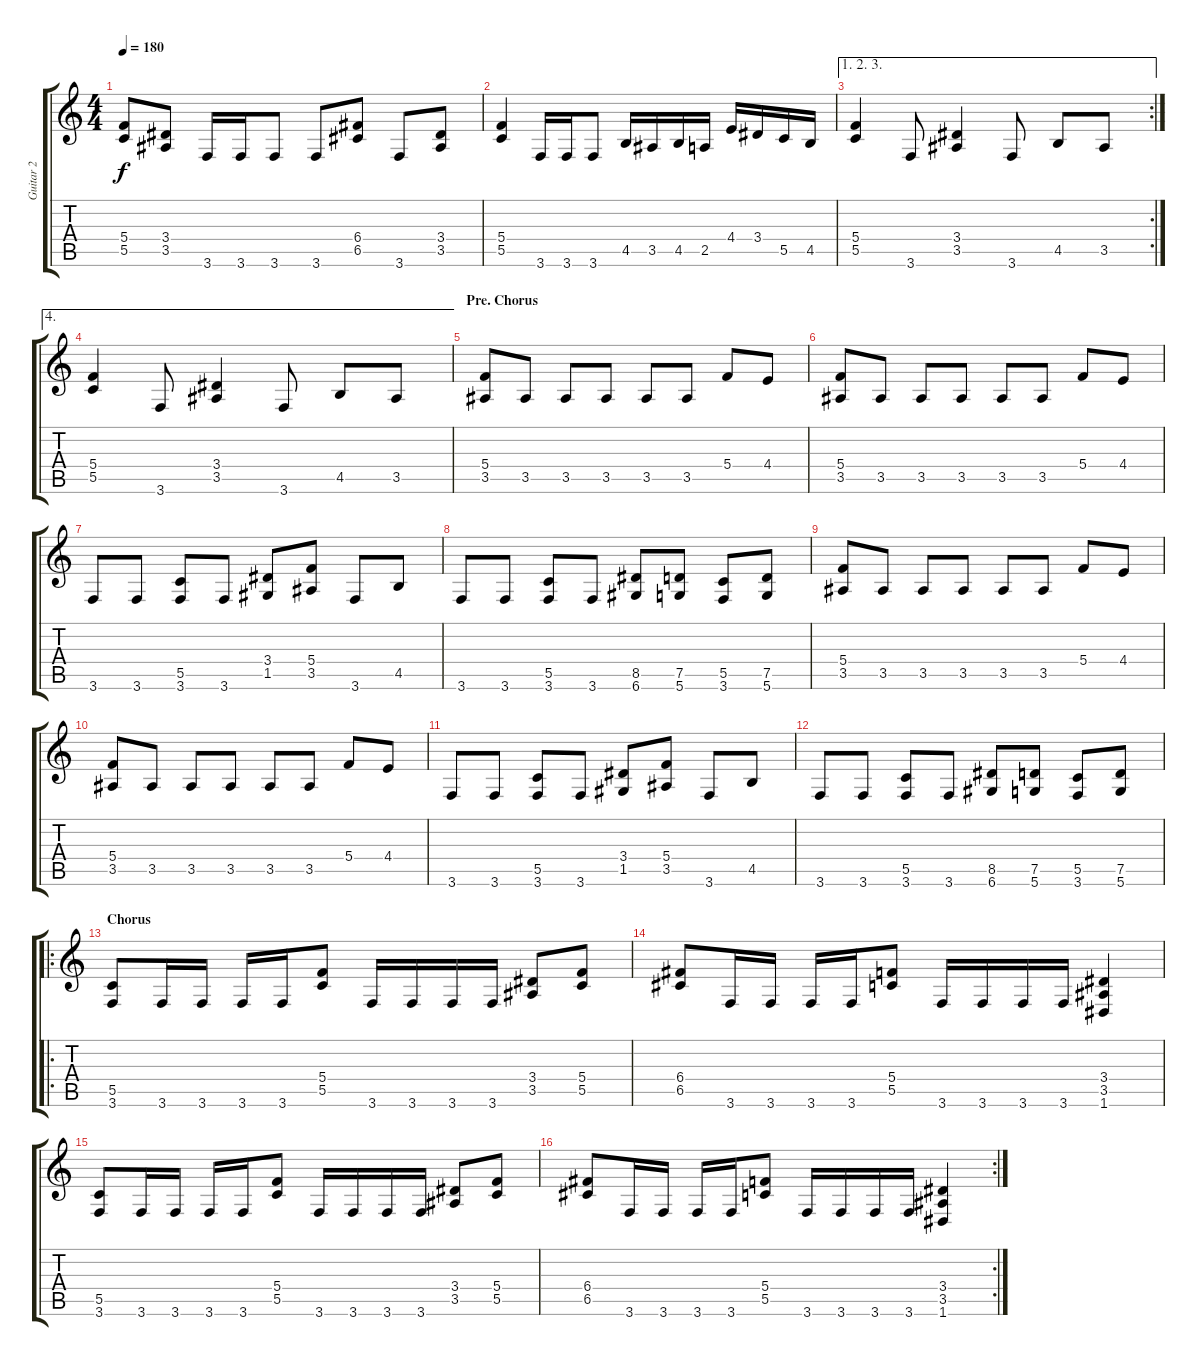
\track ("Guitar 2" "Guitar 2") {instrument overdrivenguitar}
\staff {score tabs}
\tuning (D4 A3 F3 C3 G2 D2) {hide}
\ts (4 4)
\tempo 180
\clef g2
\ks c
(5.4 5.5).8{dy f} (3.4 3.5).8 3.6.16 3.6.16 3.6.8 3.6.8 (6.4 6.5).8 3.6.8 (3.4 3.5).8 |
(5.4 5.5).4 3.6.16 3.6.16 3.6.8 4.5.16 3.5.16 4.5.16 2.5.16 4.4.16 3.4.16 5.5.16 4.5.16 |
\ae (1 2 3)
\rc 2
(5.4 5.5).4 3.6.8 (3.4 3.5).4 3.6.8 4.5.8 3.5.8 |
\ae 4
(5.4 5.5).4 3.6.8 (3.4 3.5).4 3.6.8 4.5.8 3.5.8 |
\section ("" "Pre. Chorus")
(5.4 3.5).8 3.5.8 3.5.8 3.5.8 3.5.8 3.5.8 5.4.8 4.4.8 |
(5.4 3.5).8 3.5.8 3.5.8 3.5.8 3.5.8 3.5.8 5.4.8 4.4.8 |
3.6.8 3.6.8 (5.5 3.6).8 3.6.8 (3.4 1.5).8 (5.4 3.5).8 3.6.8 4.5.8 |
3.6.8 3.6.8 (5.5 3.6).8 3.6.8 (8.5 6.6).8 (7.5 5.6).8 (5.5 3.6).8 (7.5 5.6).8 |
(5.4 3.5).8 3.5.8 3.5.8 3.5.8 3.5.8 3.5.8 5.4.8 4.4.8 |
(5.4 3.5).8 3.5.8 3.5.8 3.5.8 3.5.8 3.5.8 5.4.8 4.4.8 |
3.6.8 3.6.8 (5.5 3.6).8 3.6.8 (3.4 1.5).8 (5.4 3.5).8 3.6.8 4.5.8 |
3.6.8 3.6.8 (5.5 3.6).8 3.6.8 (8.5 6.6).8 (7.5 5.6).8 (5.5 3.6).8 (7.5 5.6).8 |
\ro
\section ("" "Chorus")
(5.5 3.6).8 3.6.16 3.6.16 3.6.16 3.6.16 (5.4 5.5).8 3.6.16 3.6.16 3.6.16 3.6.16 (3.4 3.5).8 (5.4 5.5).8 |
(6.4 6.5).8 3.6.16 3.6.16 3.6.16 3.6.16 (5.4 5.5).8 3.6.16 3.6.16 3.6.16 3.6.16 (3.4 3.5 1.6).4 |
(5.5 3.6).8 3.6.16 3.6.16 3.6.16 3.6.16 (5.4 5.5).8 3.6.16 3.6.16 3.6.16 3.6.16 (3.4 3.5).8 (5.4 5.5).8 |
\rc 2
(6.4 6.5).8 3.6.16 3.6.16 3.6.16 3.6.16 (5.4 5.5).8 3.6.16 3.6.16 3.6.16 3.6.16 (3.4 3.5 1.6).4
